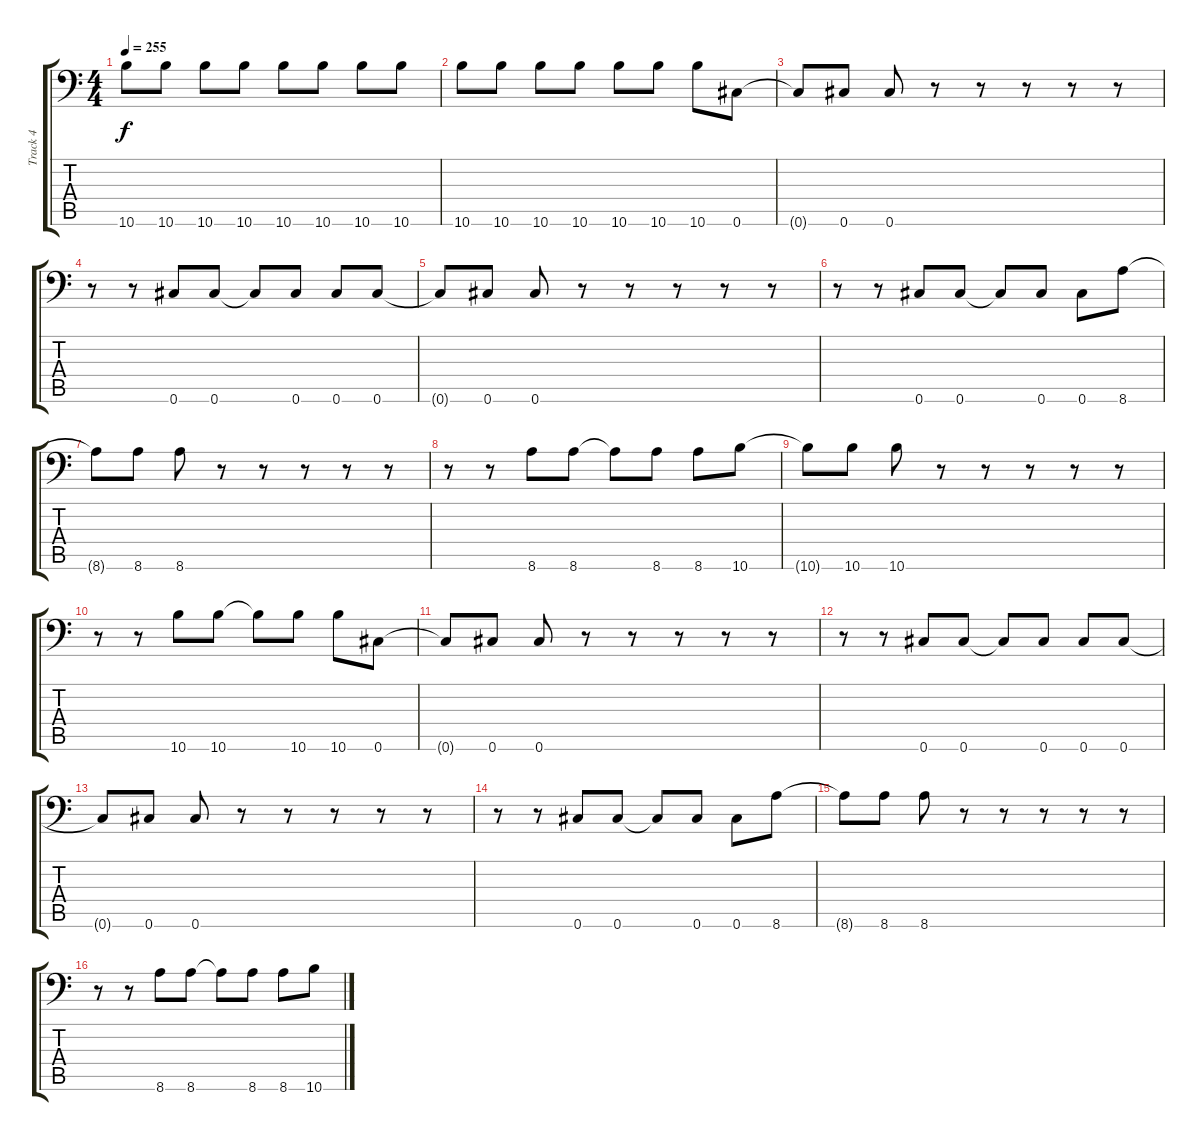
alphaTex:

\track ("Track 4" "Track 4") {instrument electricbasspick}
\staff {score tabs}
\tuning (Eb4 Bb3 Gb3 Db3 Ab2 Db2) {hide}
\ts (4 4)
\tempo 255
\clef f4
\ks c
10.6.8{dy f} 10.6.8 10.6.8 10.6.8 10.6.8 10.6.8 10.6.8 10.6.8 |
10.6.8 10.6.8 10.6.8 10.6.8 10.6.8 10.6.8 10.6.8 0.6.8 |
0.6{t}.8 0.6.8 0.6.8 r.8 r.8 r.8 r.8 r.8 |
r.8 r.8 0.6.8 0.6.8 0.6{t}.8 0.6.8 0.6.8 0.6.8 |
0.6{t}.8 0.6.8 0.6.8 r.8 r.8 r.8 r.8 r.8 |
r.8 r.8 0.6.8 0.6.8 0.6{t}.8 0.6.8 0.6.8 8.6.8 |
8.6{t}.8 8.6.8 8.6.8 r.8 r.8 r.8 r.8 r.8 |
r.8 r.8 8.6.8 8.6.8 8.6{t}.8 8.6.8 8.6.8 10.6.8 |
10.6{t}.8 10.6.8 10.6.8 r.8 r.8 r.8 r.8 r.8 |
r.8 r.8 10.6.8 10.6.8 10.6{t}.8 10.6.8 10.6.8 0.6.8 |
0.6{t}.8 0.6.8 0.6.8 r.8 r.8 r.8 r.8 r.8 |
r.8 r.8 0.6.8 0.6.8 0.6{t}.8 0.6.8 0.6.8 0.6.8 |
0.6{t}.8 0.6.8 0.6.8 r.8 r.8 r.8 r.8 r.8 |
r.8 r.8 0.6.8 0.6.8 0.6{t}.8 0.6.8 0.6.8 8.6.8 |
8.6{t}.8 8.6.8 8.6.8 r.8 r.8 r.8 r.8 r.8 |
r.8 r.8 8.6.8 8.6.8 8.6{t}.8 8.6.8 8.6.8 10.6.8
